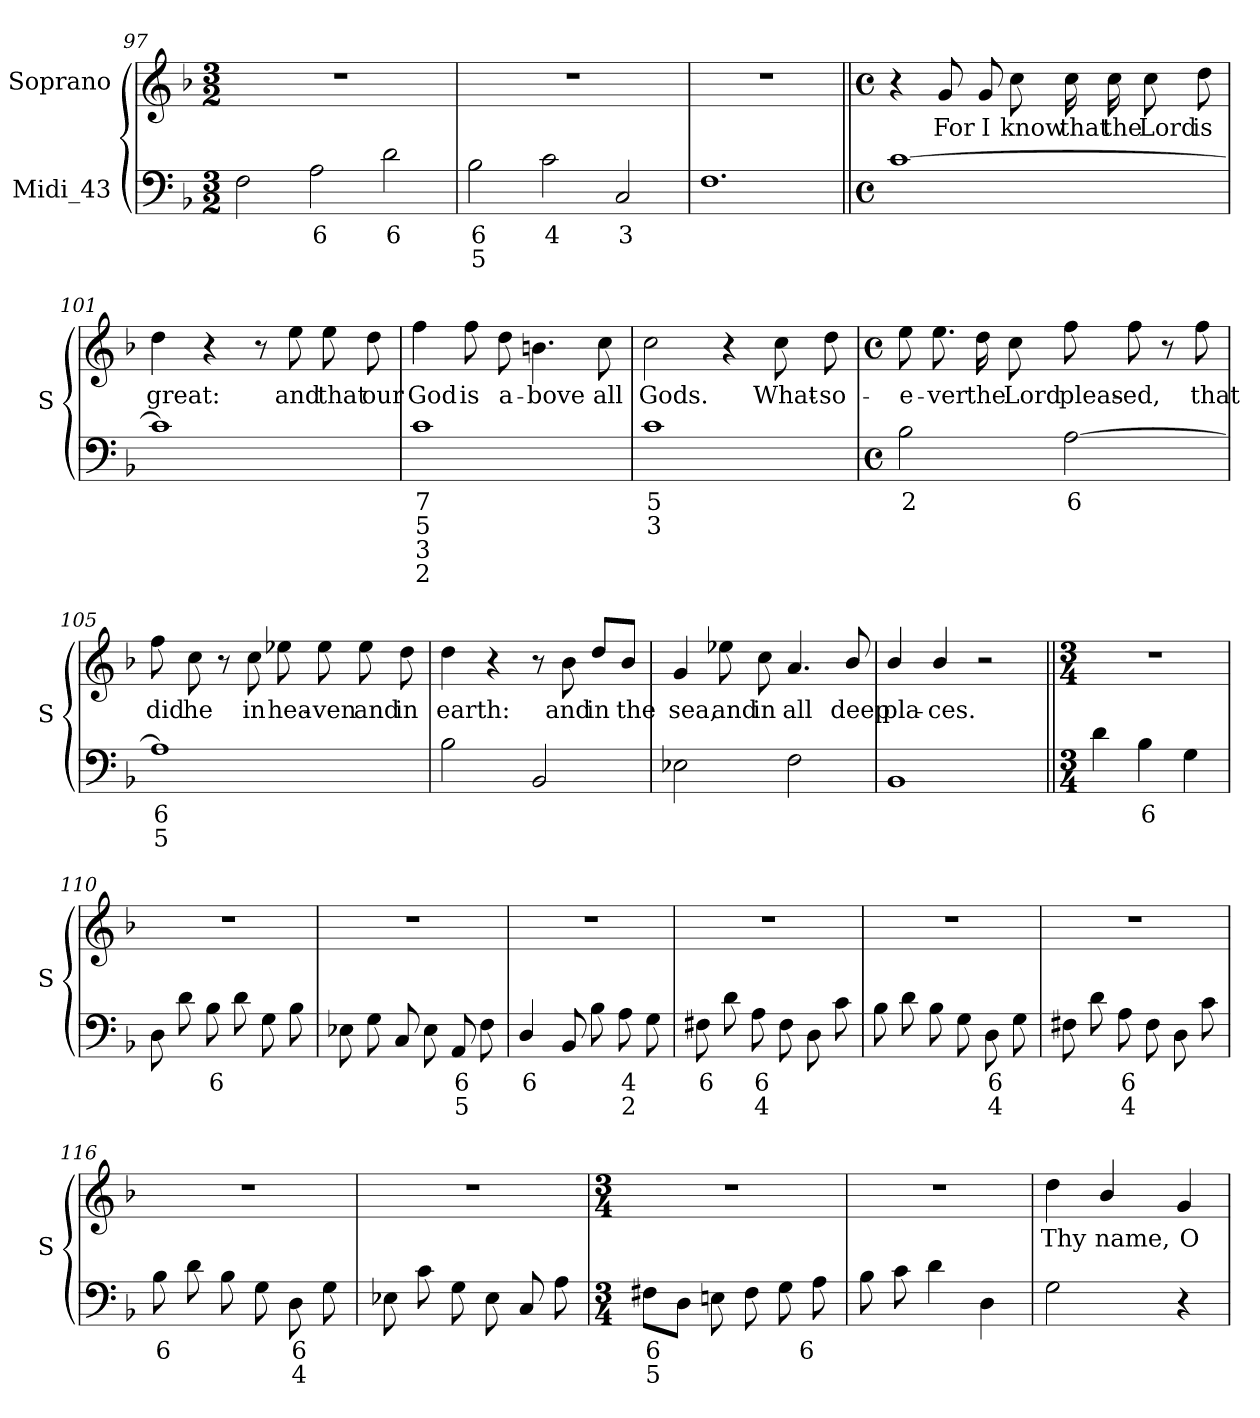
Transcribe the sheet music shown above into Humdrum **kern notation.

**kern	**text	**text	**text	**text	**kern	**text
*part2	*part2	*part2	*part2	*part2	*part1	*part1
*staff2	*staff2	*staff2	*staff2	*staff2	*staff1	*staff1
*I"Midi_43	*	*	*	*	*I"Soprano	*
*	*	*	*	*	*I'S	*
*clefF4	*	*	*	*	*clefG2	*
*k[b-]	*	*	*	*	*k[b-]	*
*F:	*	*	*	*	*F:	*
*M3/2	*	*	*	*	*M3/2	*
=97	=97	=97	=97	=97	=97	=97
!	!	!	!	!	!LO:N:vis=1	!
2F	.	.	.	.	1.r	.
!	!LO:LY:b	!	!	!	!	!
2A	6	.	.	.	.	.
!	!LO:LY:b	!	!	!	!	!
2d	6	.	.	.	.	.
=98	=98	=98	=98	=98	=98	=98
!	!LO:LY:b	!LO:LY:b	!	!	!LO:N:vis=1	!
2B-	6	5	.	.	1.r	.
!	!LO:LY:b	!	!	!	!	!
2c	4	.	.	.	.	.
!	!LO:LY:b	!	!	!	!	!
2C	3	.	.	.	.	.
=99	=99	=99	=99	=99	=99	=99
!	!	!	!	!	!LO:N:vis=1	!
1.F	.	.	.	.	1.r	.
!!LO:LB:g=z
=100||	=100||	=100||	=100||	=100||	=100||	=100||
*M4/4	*	*	*	*	*M4/4	*
*met(c)	*	*	*	*	*met(c)	*
[1c	.	.	.	.	4r	.
!	!	!	!	!	!	!LO:LY:b
.	.	.	.	.	8g	For
!	!	!	!	!	!	!LO:LY:b
.	.	.	.	.	8g	I
!	!	!	!	!	!	!LO:LY:b
.	.	.	.	.	8cc	know
!	!	!	!	!	!	!LO:LY:b
.	.	.	.	.	16cc	that
!	!	!	!	!	!	!LO:LY:b
.	.	.	.	.	16cc	the
!	!	!	!	!	!	!LO:LY:b
.	.	.	.	.	8cc	Lord
!	!	!	!	!	!	!LO:LY:b
.	.	.	.	.	8dd	is
=101	=101	=101	=101	=101	=101	=101
!	!	!	!	!	!	!LO:LY:b
1c]	.	.	.	.	4dd	great:
.	.	.	.	.	4r	.
.	.	.	.	.	8r	.
!	!	!	!	!	!	!LO:LY:b
.	.	.	.	.	8ee	and
!	!	!	!	!	!	!LO:LY:b
.	.	.	.	.	8ee	that
!	!	!	!	!	!	!LO:LY:b
.	.	.	.	.	8dd	our
=102	=102	=102	=102	=102	=102	=102
!	!LO:LY:b	!LO:LY:b	!LO:LY:b	!LO:LY:b	!	!LO:LY:b
1c	7	5	3	2	4ff	God
!	!	!	!	!	!	!LO:LY:b
.	.	.	.	.	8ff	is
!	!	!	!	!	!	!LO:LY:b
.	.	.	.	.	8dd	a-
!	!	!	!	!	!	!LO:LY:b
.	.	.	.	.	4.bn	-bove
!	!	!	!	!	!	!LO:LY:b
.	.	.	.	.	8cc	all
=103	=103	=103	=103	=103	=103	=103
!	!LO:LY:b	!LO:LY:b	!	!	!	!LO:LY:b
1c	5	3	.	.	2cc	Gods.
.	.	.	.	.	4r	.
!	!	!	!	!	!	!LO:LY:b
.	.	.	.	.	8cc	What-
!	!	!	!	!	!	!LO:LY:b
.	.	.	.	.	8dd	-so-
!!LO:LB:g=z
=104	=104	=104	=104	=104	=104	=104
*M4/4	*	*	*	*	*M4/4	*
*met(c)	*	*	*	*	*met(c)	*
!	!LO:LY:b	!	!	!	!	!LO:LY:b
2B-	2	.	.	.	8ee	-e-
!	!	!	!	!	!	!LO:LY:b
.	.	.	.	.	8.ee	-ver
!	!	!	!	!	!	!LO:LY:b
.	.	.	.	.	16dd	the
!	!	!	!	!	!	!LO:LY:b
.	.	.	.	.	8cc	Lord
!	!LO:LY:b	!	!	!	!	!LO:LY:b
[2A	6	.	.	.	8ff	pleas-
!	!	!	!	!	!	!LO:LY:b
.	.	.	.	.	8ff	-ed,
.	.	.	.	.	8r	.
!	!	!	!	!	!	!LO:LY:b
.	.	.	.	.	8ff	that
=105	=105	=105	=105	=105	=105	=105
!	!LO:LY:b	!LO:LY:b	!	!	!	!LO:LY:b
1A]	6	5	.	.	8ff	did
!	!	!	!	!	!	!LO:LY:b
.	.	.	.	.	8cc	he
.	.	.	.	.	8r	.
!	!	!	!	!	!	!LO:LY:b
.	.	.	.	.	8cc	in
!	!	!	!	!	!	!LO:LY:b
.	.	.	.	.	8ee-X	hea-
!	!	!	!	!	!	!LO:LY:b
.	.	.	.	.	8ee-	-ven
!	!	!	!	!	!	!LO:LY:b
.	.	.	.	.	8ee-	and
!	!	!	!	!	!	!LO:LY:b
.	.	.	.	.	8dd	in
=106	=106	=106	=106	=106	=106	=106
!	!	!	!	!	!	!LO:LY:b
2B-	.	.	.	.	4dd	earth:
.	.	.	.	.	4r	.
2BB-	.	.	.	.	8r	.
!	!	!	!	!	!	!LO:LY:b
.	.	.	.	.	8b-	and
!	!	!	!	!	!	!LO:LY:b
.	.	.	.	.	8ddL	in
!	!	!	!	!	!	!LO:LY:b
.	.	.	.	.	8b-/J	the
=107	=107	=107	=107	=107	=107	=107
!	!	!	!	!	!	!LO:LY:b
2E-X	.	.	.	.	4g	sea,
!	!	!	!	!	!	!LO:LY:b
.	.	.	.	.	8ee-X	and
!	!	!	!	!	!	!LO:LY:b
.	.	.	.	.	8cc	in
!	!	!	!	!	!	!LO:LY:b
2F	.	.	.	.	4.a	all
!	!	!	!	!	!	!LO:LY:b
.	.	.	.	.	8b-/	deep
!!LO:LB:g=z
=108	=108	=108	=108	=108	=108	=108
!	!	!	!	!	!	!LO:LY:b
1BB-	.	.	.	.	4b-/	pla-
!	!	!	!	!	!	!LO:LY:b
.	.	.	.	.	4b-/	-ces.
.	.	.	.	.	2r	.
=109||	=109||	=109||	=109||	=109||	=109||	=109||
*M3/4	*	*	*	*	*M3/4	*
!	!	!	!	!	!LO:N:vis=1	!
4d	.	.	.	.	2.r	.
!	!LO:LY:b	!	!	!	!	!
4B-	6	.	.	.	.	.
4G	.	.	.	.	.	.
=110	=110	=110	=110	=110	=110	=110
!	!	!	!	!	!LO:N:vis=1	!
8D	.	.	.	.	2.r	.
8d	.	.	.	.	.	.
!	!LO:LY:b	!	!	!	!	!
8B-	6	.	.	.	.	.
8d	.	.	.	.	.	.
8G	.	.	.	.	.	.
8B-	.	.	.	.	.	.
=111	=111	=111	=111	=111	=111	=111
!	!	!	!	!	!LO:N:vis=1	!
8E-X	.	.	.	.	2.r	.
8G	.	.	.	.	.	.
8C	.	.	.	.	.	.
8E-	.	.	.	.	.	.
!	!LO:LY:b	!LO:LY:b	!	!	!	!
8AA	6	5	.	.	.	.
8F	.	.	.	.	.	.
=112	=112	=112	=112	=112	=112	=112
!	!LO:LY:b	!	!	!	!LO:N:vis=1	!
4D/	6	.	.	.	2.r	.
8BB-	.	.	.	.	.	.
8B-	.	.	.	.	.	.
!	!LO:LY:b	!LO:LY:b	!	!	!	!
8A	4	2	.	.	.	.
8G	.	.	.	.	.	.
=113	=113	=113	=113	=113	=113	=113
!	!LO:LY:b	!	!	!	!LO:N:vis=1	!
8F#X	6	.	.	.	2.r	.
8d	.	.	.	.	.	.
!	!LO:LY:b	!LO:LY:b	!	!	!	!
8A	6	4	.	.	.	.
8F#	.	.	.	.	.	.
8D	.	.	.	.	.	.
8c	.	.	.	.	.	.
=114	=114	=114	=114	=114	=114	=114
!	!	!	!	!	!LO:N:vis=1	!
8B-	.	.	.	.	2.r	.
8d	.	.	.	.	.	.
8B-	.	.	.	.	.	.
8G	.	.	.	.	.	.
!	!LO:LY:b	!LO:LY:b	!	!	!	!
8D	6	4	.	.	.	.
8G	.	.	.	.	.	.
=115	=115	=115	=115	=115	=115	=115
!	!	!	!	!	!LO:N:vis=1	!
8F#X	.	.	.	.	2.r	.
8d	.	.	.	.	.	.
!	!LO:LY:b	!LO:LY:b	!	!	!	!
8A	6	4	.	.	.	.
8F#	.	.	.	.	.	.
8D	.	.	.	.	.	.
8c	.	.	.	.	.	.
=116	=116	=116	=116	=116	=116	=116
!	!LO:LY:b	!	!	!	!LO:N:vis=1	!
8B-	6	.	.	.	2.r	.
8d	.	.	.	.	.	.
8B-	.	.	.	.	.	.
8G	.	.	.	.	.	.
!	!LO:LY:b	!LO:LY:b	!	!	!	!
8D	6	4	.	.	.	.
8G	.	.	.	.	.	.
=117	=117	=117	=117	=117	=117	=117
!	!	!	!	!	!LO:N:vis=1	!
8E-X	.	.	.	.	2.r	.
8c	.	.	.	.	.	.
8G	.	.	.	.	.	.
8E-	.	.	.	.	.	.
8C	.	.	.	.	.	.
8A	.	.	.	.	.	.
!!LO:LB:g=z
=118	=118	=118	=118	=118	=118	=118
*M3/4	*	*	*	*	*M3/4	*
!	!LO:LY:b	!LO:LY:b	!	!	!LO:N:vis=1	!
8F#XL	6	5	.	.	2.r	.
8DJ	.	.	.	.	.	.
8En	.	.	.	.	.	.
8F#	.	.	.	.	.	.
8G	.	.	.	.	.	.
!	!LO:LY:b	!	!	!	!	!
8A	6	.	.	.	.	.
=119	=119	=119	=119	=119	=119	=119
!	!	!	!	!	!LO:N:vis=1	!
8B-	.	.	.	.	2.r	.
8c	.	.	.	.	.	.
4d	.	.	.	.	.	.
4D	.	.	.	.	.	.
=120	=120	=120	=120	=120	=120	=120
!	!	!	!	!	!	!LO:LY:b
2G	.	.	.	.	4dd	Thy
!	!	!	!	!	!	!LO:LY:b
.	.	.	.	.	4b-/	name,
!	!	!	!	!	!	!LO:LY:b
4r	.	.	.	.	4g	O
=	=	=	=	=	=	=
*-	*-	*-	*-	*-	*-	*-
